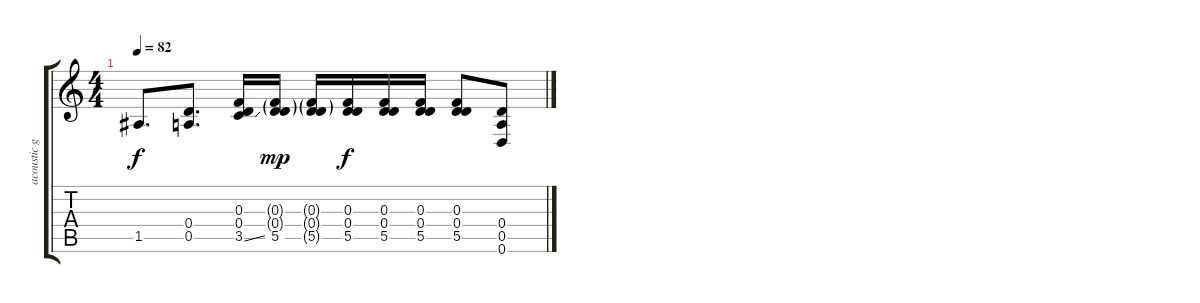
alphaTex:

\track ("acoustic guitar" "acoustic g") {instrument acousticguitarsteel}
\staff {score tabs}
\tuning (E4 A3 F3 D3 A2 D2) {hide}
\ts (4 4)
\tempo 82
\clef g2
\ks c
1.5.8{d dy f} (0.4 0.5).8{d} (0.3 0.4 3.5{ss}).16 (0.3{g} 0.4{g} 5.5).16{dy mp} (0.3{g} 0.4{g} 5.5{g}).16 (0.3 0.4 5.5).16{dy f} (0.3 0.4 5.5).16 (0.3 0.4 5.5).16 (0.3 0.4 5.5).8 (0.4 0.5 0.6).8
